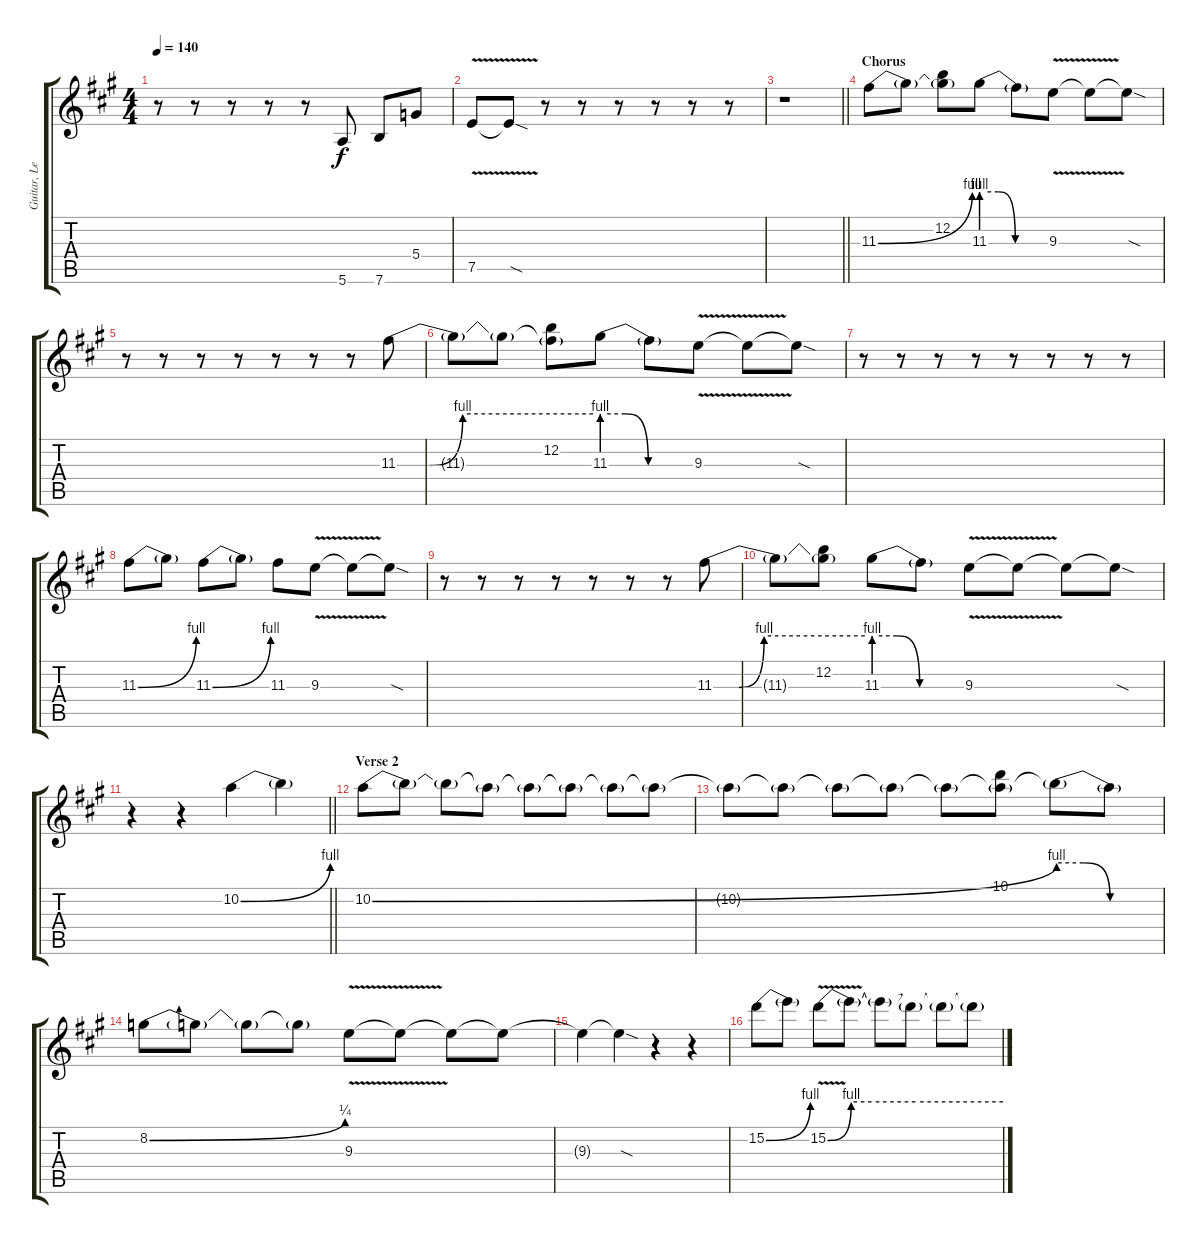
\track ("Guitar, Lead (+ Rhythm)" "Guitar, Le") {instrument distortionguitar}
\staff {score tabs}
\tuning (E4 B3 G3 D3 A2 E2) {hide}
\ts (4 4)
\tempo 140
\clef g2
\ks a
r.8{dy f} r.8 r.8 r.8 r.8 5.6.8 7.6.8 5.4.8 |
7.5{v}.8 7.5{sod t}.8 r.8 r.8 r.8 r.8 r.8 r.8 |
\barLineRight lightlight
r.1 |
\section ("" "Chorus")
11.3{be (bend 0 0 60 4)}.8 11.3{t}.8 (12.2 11.3{t}).8 11.3{be (custom 0 4 15 4 30 0 60 0)}.8 11.3{t}.8 9.3{v}.8 9.3{t}.8 9.3{sod t}.8 |
r.8 r.8 r.8 r.8 r.8 r.8 r.8 11.3{be (custom 0 0 10 0 20 4 60 4)}.8 |
11.3{t}.8 11.3{t}.8 (12.2 11.3{t}).8 11.3{be (custom 0 4 15 4 30 0 60 0)}.8 11.3{t}.8 9.3{v}.8 9.3{t}.8 9.3{sod t}.8 |
r.8 r.8 r.8 r.8 r.8 r.8 r.8 r.8 |
11.3{be (bend 0 0 60 4)}.8 11.3{t}.8 11.3{be (bend 0 0 60 4)}.8 11.3{t}.8 11.3.8 9.3{v}.8 9.3{t}.8 9.3{sod t}.8 |
r.8 r.8 r.8 r.8 r.8 r.8 r.8 11.3{be (custom 0 0 10 0 20 4 60 4)}.8 |
11.3{t}.8 (12.2 11.3{t}).8 11.3{be (custom 0 4 15 4 30 0 60 0)}.8 11.3{t}.8 9.3{v}.8 9.3{t}.8 9.3{t}.8 9.3{sod t}.8 |
\barLineRight lightlight
r.4 r.4 10.2{be (bend 0 0 60 4)}.4 10.2{t}.4 |
\section ("" "Verse 2")
10.2{be (bend 0 0 60 4)}.8 10.2{t}.8 10.2{t}.8 10.2{t}.8 10.2{t}.8 10.2{t}.8 10.2{t}.8 10.2{t}.8 |
10.2{t}.8 10.2{t}.8 10.2{t}.8 10.2{t}.8 10.2{t}.8 (10.1 10.2{t}).8 10.2{be (custom 0 4 15 4 30 0 60 0) t}.8 10.2{t}.8 |
8.2{be (bend 0 0 60 1)}.8 8.2{t}.8 8.2{t}.8 8.2{t}.8 9.3{v}.8 9.3{t}.8 9.3{t}.8 9.3{t}.8 |
9.3{t}.4 9.3{sod t}.4 r.4 r.4 |
15.2{be (bend 0 0 60 4)}.8 15.2{t}.8 15.2{be (custom 0 0 8 4 15 4 30 4 60 4) v}.8 15.2{t}.8 15.2{t}.8 15.2{t}.8 15.2{t}.8 15.2{t}.8
